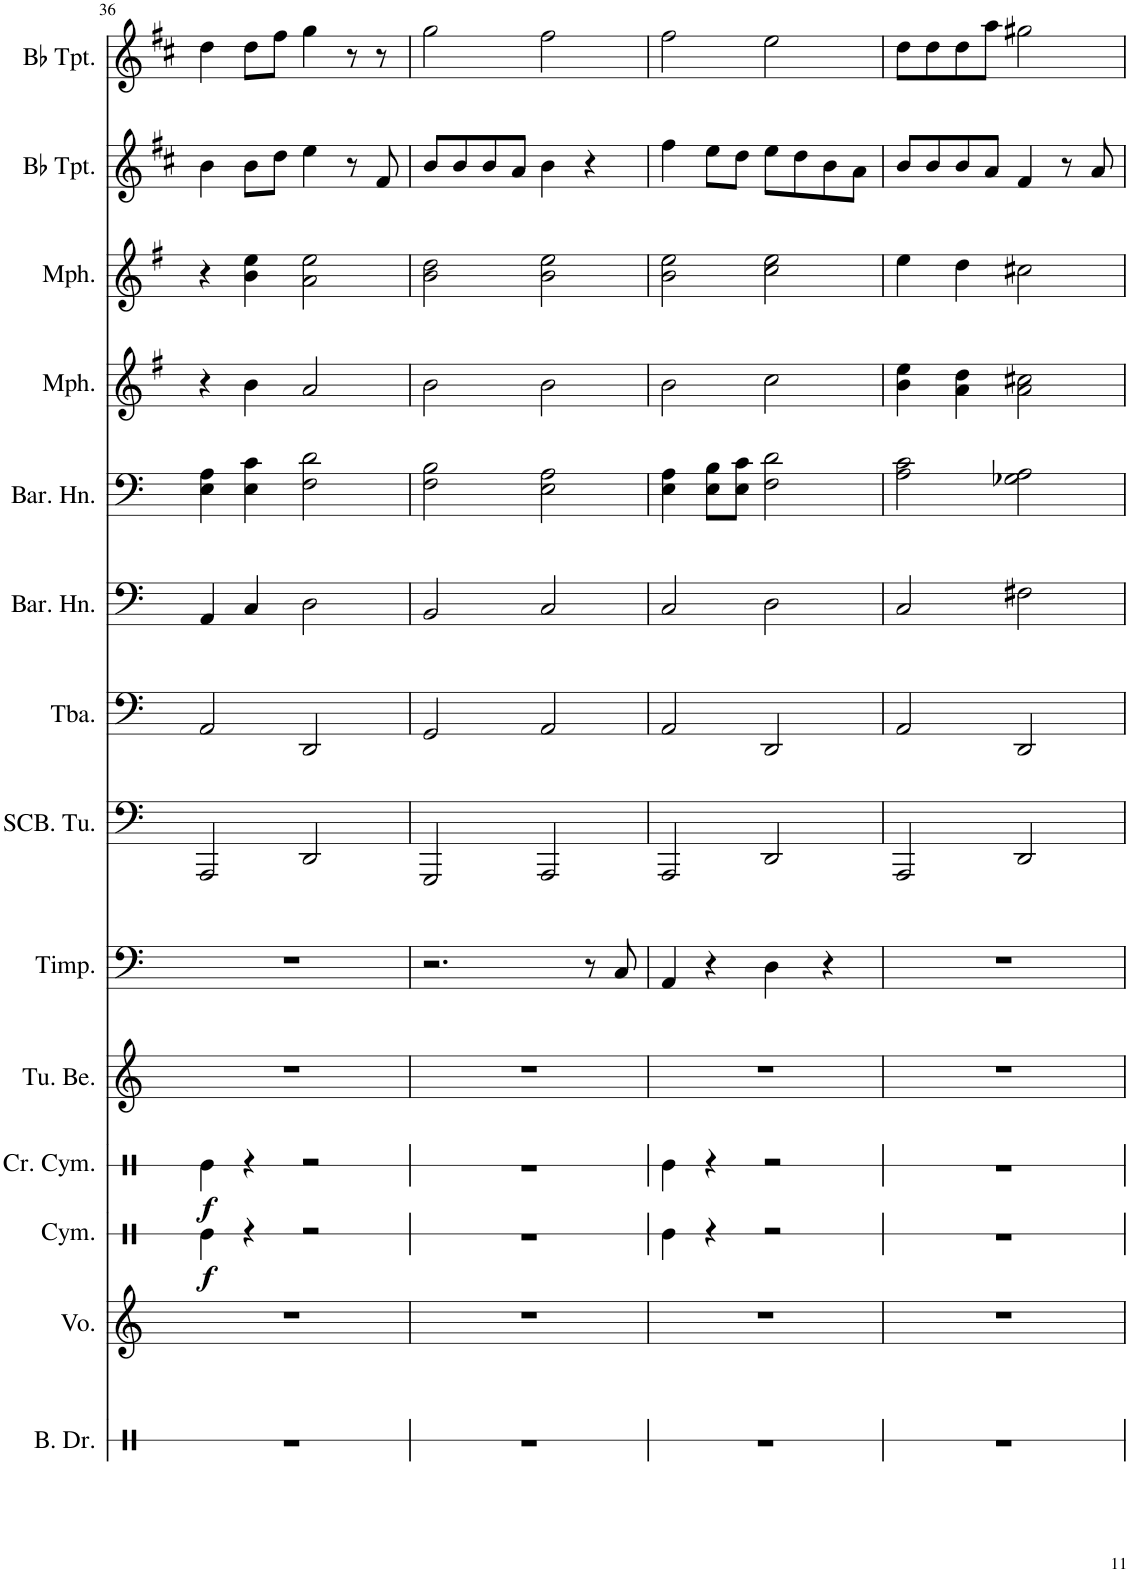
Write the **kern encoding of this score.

**kern	**kern	**kern	**dynam	**kern	**dynam	**kern	**kern	**kern	**kern	**kern	**kern	**kern	**kern	**kern	**kern
*part14	*part13	*part12	*part12	*part11	*part11	*part10	*part9	*part8	*part7	*part6	*part5	*part4	*part3	*part2	*part1
*staff14	*staff13	*staff12	*staff12	*staff11	*staff11	*staff10	*staff9	*staff8	*staff7	*staff6	*staff5	*staff4	*staff3	*staff2	*staff1
*I"Bass Drum	*I"Voice	*I"Cymbal	*	*I"Crash Cymbal	*	*I"Tubular Bells	*I"Timpani	*I"Sub-Contrabass Tuba	*I"Tuba	*I"Baritone Horn	*I"Baritone Horn	*I"Mellophone	*I"Mellophone	*I"Bb Trumpet	*I"Bb Trumpet
*I'B. Dr.	*I'Vo.	*I'Cym.	*	*I'Cr. Cym.	*	*I'Tu. Be.	*I'Timp.	*I'SCB. Tu.	*I'Tba.	*I'Bar. Hn.	*I'Bar. Hn.	*I'Mph.	*I'Mph.	*I'Bb Tpt.	*I'Bb Tpt.
!!LO:PB:g=z
*clefX	*clefG2	*clefX	*	*clefX	*	*clefG2	*clefF4	*clefF4	*clefF4	*clefF4	*clefF4	*clefG2	*clefG2	*clefG2	*clefG2
*	*	*	*	*	*	*	*	*	*	*Trd4c7	*Trd4c7	*Trd4c7	*Trd4c7	*Trd1c2	*Trd1c2
*k[]	*k[]	*k[]	*	*k[]	*	*k[]	*k[]	*k[]	*k[]	*k[]	*k[]	*k[f#]	*k[f#]	*k[f#c#]	*k[f#c#]
*M4/4	*M4/4	*M4/4	*	*M4/4	*	*M4/4	*M4/4	*M4/4	*M4/4	*M4/4	*M4/4	*M4/4	*M4/4	*M4/4	*M4/4
=36	=36	=36	=36	=36	=36	=36	=36	=36	=36	=36	=36	=36	=36	=36	=36
!	!	!	!LO:DY:b	!	!LO:DY:b	!	!	!	!	!	!	!	!	!	!
1r	1r	4Re\	f	4Re\	f	1r	1r	2AAA/	2AA/	4AA/	4E\ 4A\	4r	4r	4b\	4dd\
.	.	4r	.	4r	.	.	.	.	.	4C/	4E\ 4c\	4b\	4b\ 4ee\	8b\L	8dd\L
.	.	.	.	.	.	.	.	.	.	.	.	.	.	8dd\J	8ff#\J
.	.	2r	.	2r	.	.	.	2DD/	2DD/	2D\	2F\ 2d\	2a/	2a\ 2ee\	4ee\	4gg\
.	.	.	.	.	.	.	.	.	.	.	.	.	.	8r	8r
.	.	.	.	.	.	.	.	.	.	.	.	.	.	8f#/	8r
=37	=37	=37	=37	=37	=37	=37	=37	=37	=37	=37	=37	=37	=37	=37	=37
1r	1r	1r	.	1r	.	1r	2.r	2GGG/	2GG/	2BB/	2F\ 2B\	2b\	2b\ 2dd\	8b/L	2gg\
.	.	.	.	.	.	.	.	.	.	.	.	.	.	8b/	.
.	.	.	.	.	.	.	.	.	.	.	.	.	.	8b/	.
.	.	.	.	.	.	.	.	.	.	.	.	.	.	8a/J	.
.	.	.	.	.	.	.	.	2AAA/	2AA/	2C/	2E\ 2A\	2b\	2b\ 2ee\	4b\	2ff#\
.	.	.	.	.	.	.	8r	.	.	.	.	.	.	4r	.
.	.	.	.	.	.	.	8C/	.	.	.	.	.	.	.	.
=38	=38	=38	=38	=38	=38	=38	=38	=38	=38	=38	=38	=38	=38	=38	=38
1r	1r	4Re\	.	4Re\	.	1r	4AA/	2AAA/	2AA/	2C/	4E\ 4A\	2b\	2b\ 2ee\	4ff#\	2ff#\
.	.	4r	.	4r	.	.	4r	.	.	.	8E\ 8B\L	.	.	8ee\L	.
.	.	.	.	.	.	.	.	.	.	.	8E\ 8c\J	.	.	8dd\J	.
.	.	2r	.	2r	.	.	4D\	2DD/	2DD/	2D\	2F\ 2d\	2cc\	2cc\ 2ee\	8ee\L	2ee\
.	.	.	.	.	.	.	.	.	.	.	.	.	.	8dd\	.
.	.	.	.	.	.	.	4r	.	.	.	.	.	.	8b\	.
.	.	.	.	.	.	.	.	.	.	.	.	.	.	8a\J	.
=39	=39	=39	=39	=39	=39	=39	=39	=39	=39	=39	=39	=39	=39	=39	=39
1r	1r	1r	.	1r	.	1r	1r	2AAA/	2AA/	2C/	2A\ 2c\	4b\ 4ee\	4ee\	8b/L	8dd\L
.	.	.	.	.	.	.	.	.	.	.	.	.	.	8b/	8dd\
.	.	.	.	.	.	.	.	.	.	.	.	4a\ 4dd\	4dd\	8b/	8dd\
.	.	.	.	.	.	.	.	.	.	.	.	.	.	8a/J	8aa\J
.	.	.	.	.	.	.	.	2DD/	2DD/	2F#X\	2G-X\ 2A\	2a\ 2cc#X\	2cc#X\	4f#/	2gg#X\
.	.	.	.	.	.	.	.	.	.	.	.	.	.	8r	.
.	.	.	.	.	.	.	.	.	.	.	.	.	.	8a/	.
=	=	=	=	=	=	=	=	=	=	=	=	=	=	=	=
*-	*-	*-	*-	*-	*-	*-	*-	*-	*-	*-	*-	*-	*-	*-	*-
